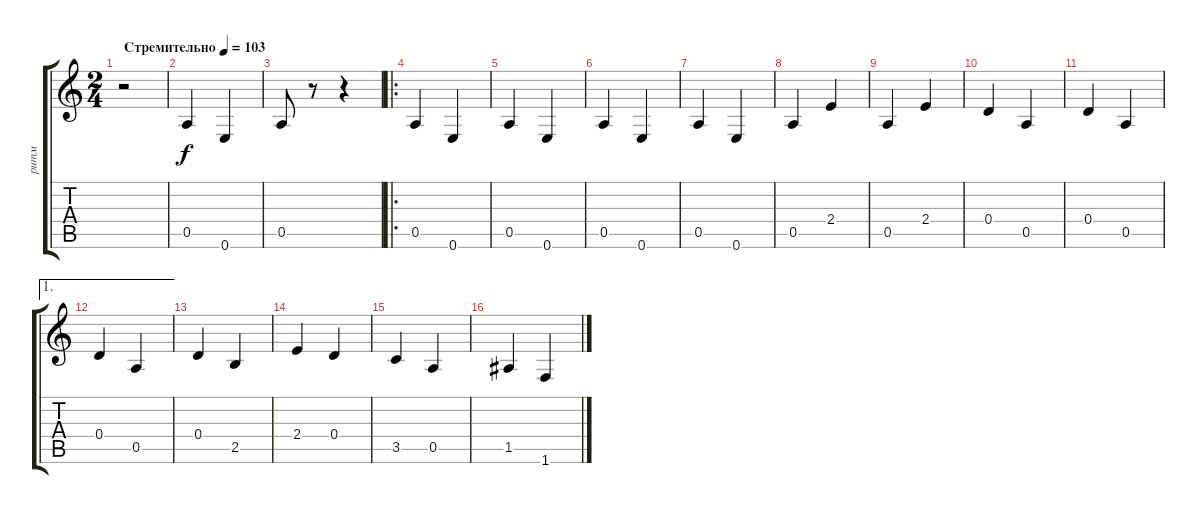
\track ("ритм" "ритм") {instrument acousticguitarsteel}
\staff {score tabs}
\tuning (E4 B3 G3 D3 A2 E2) {hide}
\ts (2 4)
\tempo (103 "Стремительно")
\clef g2
\ks aminor
r.2{dy f instrument acousticguitarsteel} |
0.5.4 0.6.4 |
0.5.8 r.8 r.4 |
\ro
0.5.4 0.6.4 |
0.5.4 0.6.4 |
0.5.4 0.6.4 |
0.5.4 0.6.4 |
0.5.4 2.4.4 |
0.5.4 2.4.4 |
0.4.4 0.5.4 |
0.4.4 0.5.4 |
\ae 1
0.4.4 0.5.4 |
0.4.4 2.5.4 |
2.4.4 0.4.4 |
3.5.4 0.5.4 |
1.5.4 1.6.4
